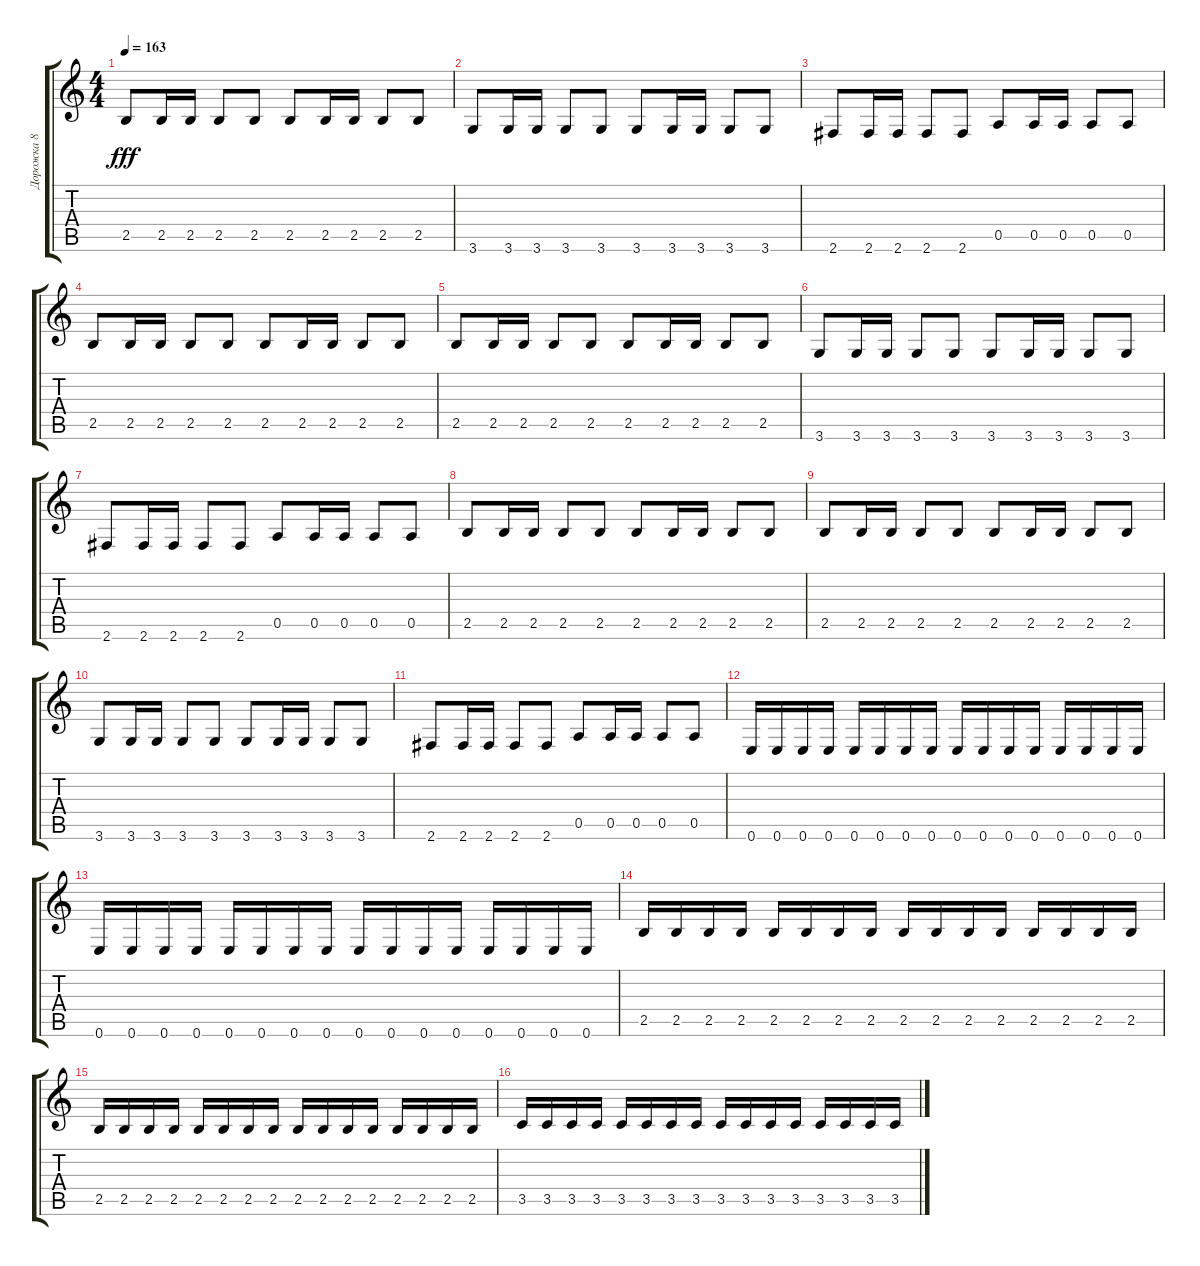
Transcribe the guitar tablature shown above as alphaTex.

\track ("Дорожка 8" "Дорожка 8") {instrument overdrivenguitar}
\staff {score tabs}
\tuning (E4 B3 G3 D3 A2 E2) {hide}
\ts (4 4)
\tempo 163
\clef g2
\ks c
2.5.8{dy fff} 2.5.16 2.5.16 2.5.8 2.5.8 2.5.8 2.5.16 2.5.16 2.5.8 2.5.8 |
3.6.8 3.6.16 3.6.16 3.6.8 3.6.8 3.6.8 3.6.16 3.6.16 3.6.8 3.6.8 |
2.6.8 2.6.16 2.6.16 2.6.8 2.6.8 0.5.8 0.5.16 0.5.16 0.5.8 0.5.8 |
2.5.8 2.5.16 2.5.16 2.5.8 2.5.8 2.5.8 2.5.16 2.5.16 2.5.8 2.5.8 |
2.5.8 2.5.16 2.5.16 2.5.8 2.5.8 2.5.8 2.5.16 2.5.16 2.5.8 2.5.8 |
3.6.8 3.6.16 3.6.16 3.6.8 3.6.8 3.6.8 3.6.16 3.6.16 3.6.8 3.6.8 |
2.6.8 2.6.16 2.6.16 2.6.8 2.6.8 0.5.8 0.5.16 0.5.16 0.5.8 0.5.8 |
2.5.8 2.5.16 2.5.16 2.5.8 2.5.8 2.5.8 2.5.16 2.5.16 2.5.8 2.5.8 |
2.5.8 2.5.16 2.5.16 2.5.8 2.5.8 2.5.8 2.5.16 2.5.16 2.5.8 2.5.8 |
3.6.8 3.6.16 3.6.16 3.6.8 3.6.8 3.6.8 3.6.16 3.6.16 3.6.8 3.6.8 |
2.6.8 2.6.16 2.6.16 2.6.8 2.6.8 0.5.8 0.5.16 0.5.16 0.5.8 0.5.8 |
0.6.16 0.6.16 0.6.16 0.6.16 0.6.16 0.6.16 0.6.16 0.6.16 0.6.16 0.6.16 0.6.16 0.6.16 0.6.16 0.6.16 0.6.16 0.6.16 |
0.6.16 0.6.16 0.6.16 0.6.16 0.6.16 0.6.16 0.6.16 0.6.16 0.6.16 0.6.16 0.6.16 0.6.16 0.6.16 0.6.16 0.6.16 0.6.16 |
2.5.16 2.5.16 2.5.16 2.5.16 2.5.16 2.5.16 2.5.16 2.5.16 2.5.16 2.5.16 2.5.16 2.5.16 2.5.16 2.5.16 2.5.16 2.5.16 |
2.5.16 2.5.16 2.5.16 2.5.16 2.5.16 2.5.16 2.5.16 2.5.16 2.5.16 2.5.16 2.5.16 2.5.16 2.5.16 2.5.16 2.5.16 2.5.16 |
3.5.16 3.5.16 3.5.16 3.5.16 3.5.16 3.5.16 3.5.16 3.5.16 3.5.16 3.5.16 3.5.16 3.5.16 3.5.16 3.5.16 3.5.16 3.5.16
